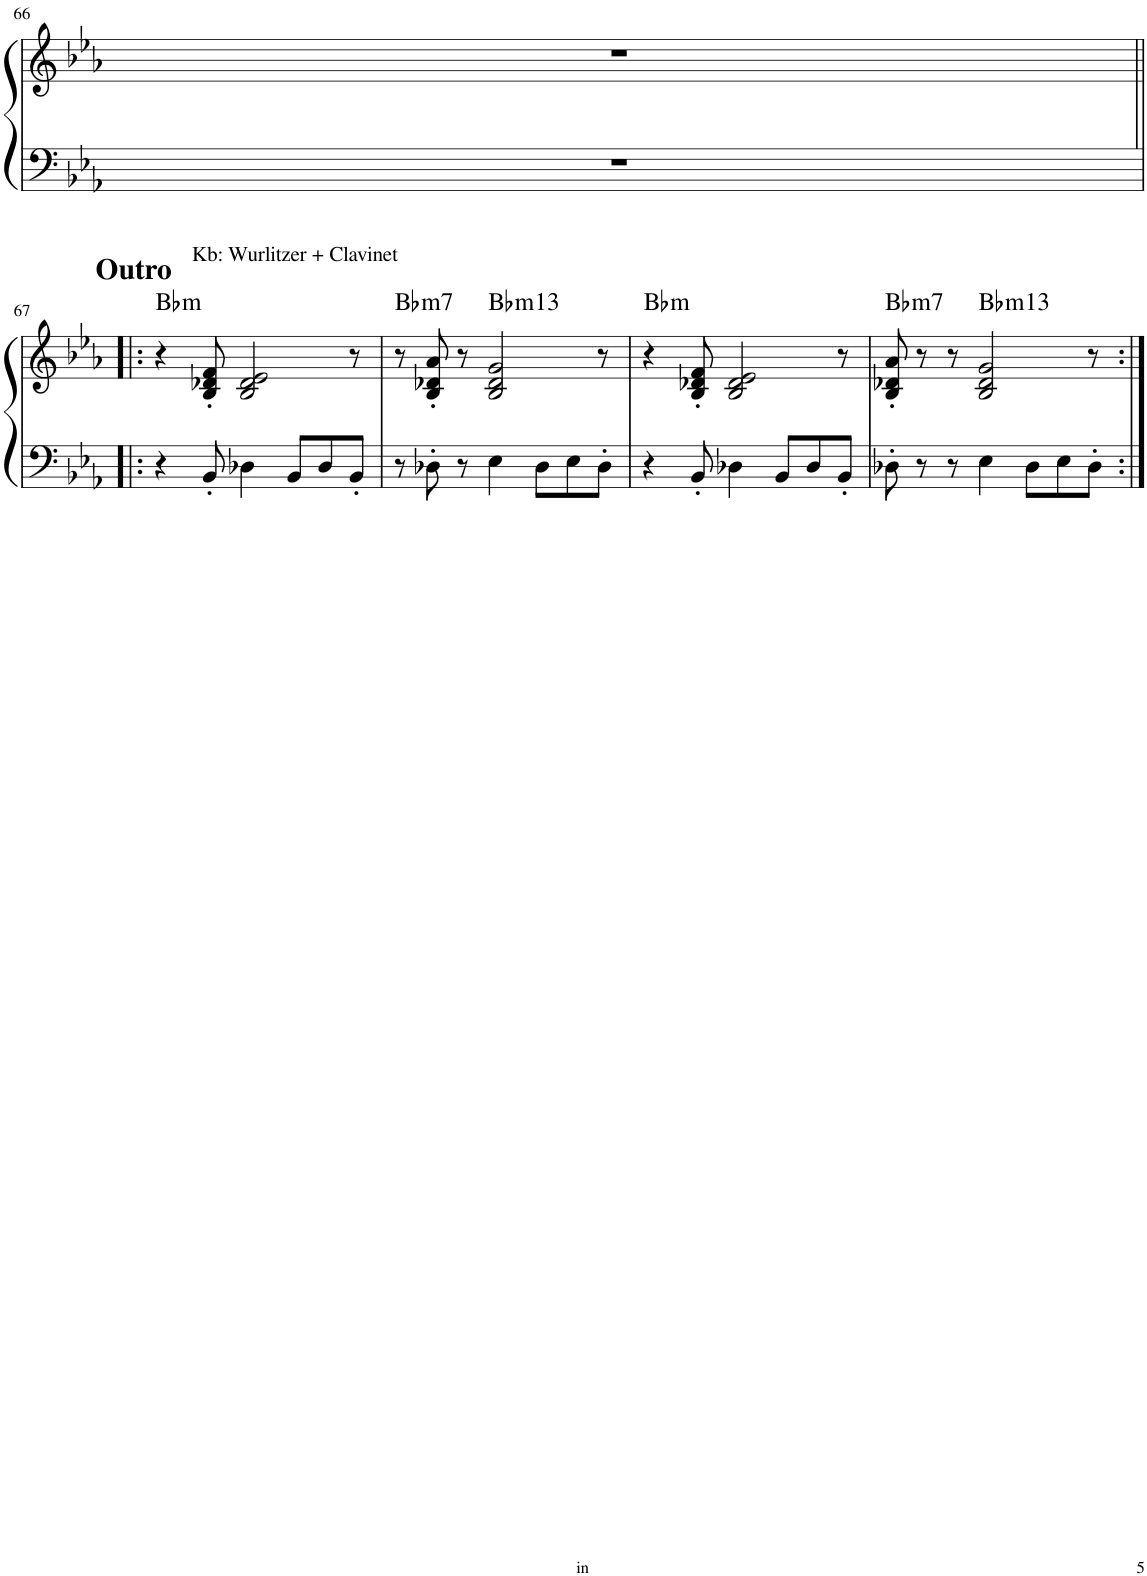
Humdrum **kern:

**kern	**kern	**harte
*part1	*part1	*part1
*staff2	*staff1	*
*I"Piano	*	*
*I'Pno	*	*
!!LO:PB:g=z
*clefF4	*clefG2	*
*k[b-e-a-]	*k[b-e-a-]	*
*M4/4	*M4/4	*
=66	=66	=66
1r	1r	.
!!LO:LB:g=z
=67!|:	=67!|:	=67!|:
!	!LO:TX:a:t=Kb&colon; Wurlitzer + Clavinet	!LO:H:kt=m
4r	4r	Bb:min
8BB-'/	8B-/' 8d-X/' 8f/'	.
4D-X\	2B-/ 2d-/ 2e-/	.
8BB-/L	.	.
8D-/	.	.
8BB-'/J	8r	.
=68	=68	=68
!	!	!LO:H:kt=m7
8r	8r	Bb:min7
8D-X'\	8B-/' 8d-X/' 8a-/'	.
8r	8r	.
!	!	!LO:H:kt=m13
4E-\	2B-/ 2d-/ 2g/	Bb:min9(11,13)
8D-\L	.	.
8E-\	.	.
8D-'\J	8r	.
=69	=69	=69
!	!	!LO:H:kt=m
4r	4r	Bb:min
8BB-'/	8B-/' 8d-X/' 8f/'	.
4D-X\	2B-/ 2d-/ 2e-/	.
8BB-/L	.	.
8D-/	.	.
8BB-'/J	8r	.
=70	=70	=70
!	!	!LO:H:kt=m7
8D-X'\	8B-/' 8d-X/' 8a-/'	Bb:min7
8r	8r	.
8r	8r	.
!	!	!LO:H:kt=m13
4E-\	2B-/ 2d-/ 2g/	Bb:min9(11,13)
8D-\L	.	.
8E-\	.	.
8D-'\J	8r	.
=:|!	=:|!	=:|!
*-	*-	*-
